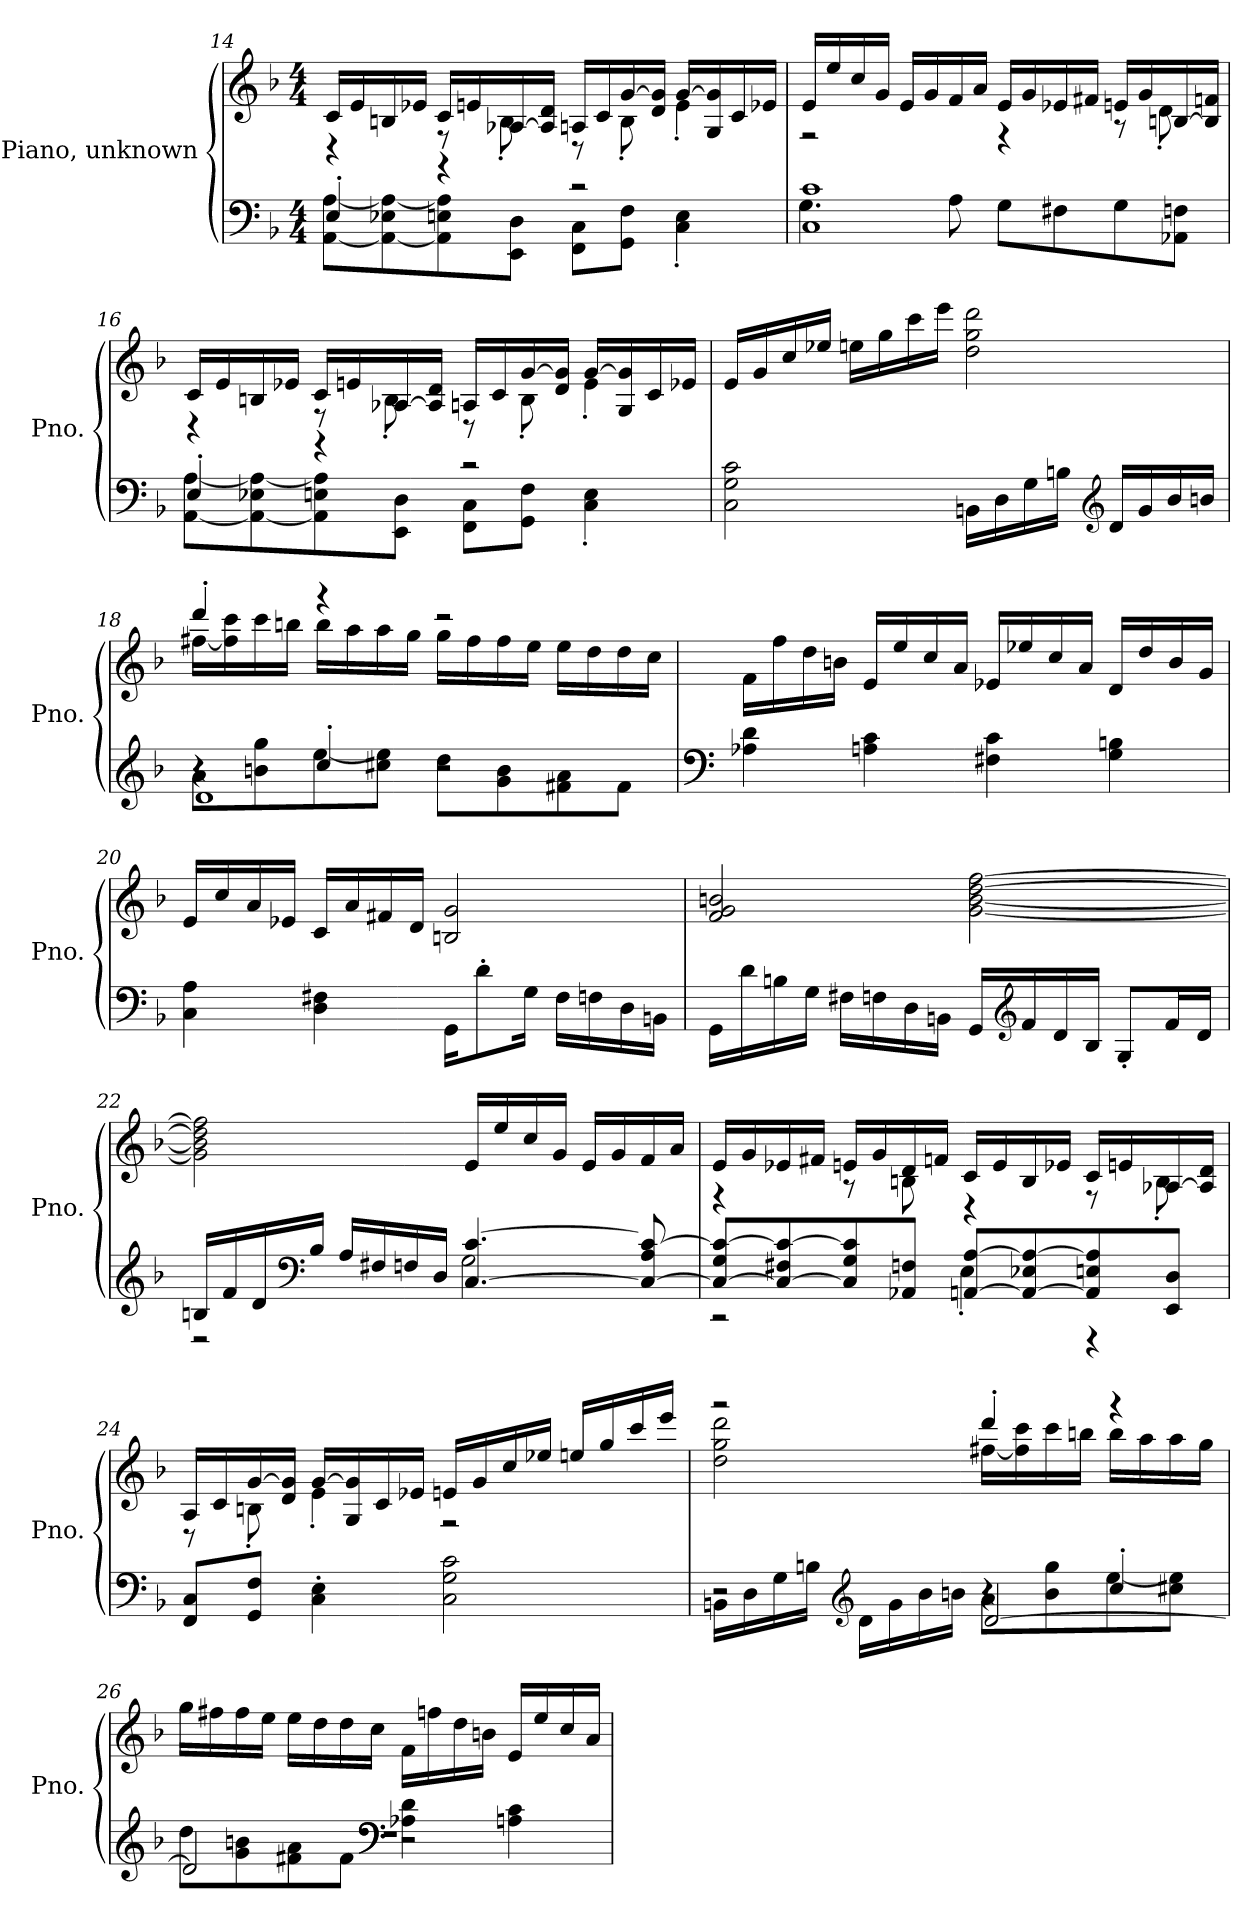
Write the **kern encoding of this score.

**kern	**kern
*part1	*part1
*staff2	*staff1
*I"Piano, unknown	*
*I'Pno.	*
!!LO:PB:g=z
*clefF4	*clefG2
*k[b-]	*k[b-]
*M4/4	*M4/4
=14	=14
*^	*^
4E'/	[8AA\ [8A\L	16c/LL	4r
.	.	16e/	.
.	8AA\_ 8E-X\ 8A\_	16Bn/	.
.	.	16e-X/JJ	.
4r	8AA\] 8En\ 8A\]	16c/LL	8r
.	.	16en/	.
.	8EE\ 8D\J	[16A-X/	8B'\
.	.	16A-/] 16d/JJ	.
2r	8FF\ 8C\L	16An/LL	8r
.	.	16c/	.
.	8GG\ 8F\J	[16g/	8B'\
.	.	16d/ 16g/]JJ	.
.	4C\' 4E\'	[16g/LL	4e'\
.	.	16G/ 16g/]	.
.	.	16c/	.
.	.	16e-X/JJ	.
=15	=15	=15	=15
1C 1c	4.G\	16e/LL	2r
.	.	16ee/	.
.	.	16cc/	.
.	.	16g/JJ	.
.	.	16e/LL	.
.	.	16g/	.
.	8A\	16f/	.
.	.	16a/JJ	.
.	8G\L	16e/LL	4r
.	.	16g/	.
.	8F#X\	16e-X/	.
.	.	16f#X/JJ	.
.	8G\	16en/LL	8r
.	.	16g/	.
.	8AA-X\ 8Fn\J	[16Bn/	8d'\
.	.	16B/] 16fn/JJ	.
!!LO:LB:g=z	!!
=16	=16	=16	=16
4E'/	[8AA\ [8A\L	16c/LL	4r
.	.	16e/	.
.	8AA\_ 8E-X\ 8A\_	16Bn/	.
.	.	16e-X/JJ	.
4r	8AA\] 8En\ 8A\]	16c/LL	8r
.	.	16en/	.
.	8EE\ 8D\J	[16A-X/	8B'\
.	.	16A-/] 16d/JJ	.
2r	8FF\ 8C\L	16An/LL	8r
.	.	16c/	.
.	8GG\ 8F\J	[16g/	8B'\
.	.	16d/ 16g/]JJ	.
.	4C\' 4E\'	[16g/LL	4e'\
.	.	16G/ 16g/]	.
.	.	16c/	.
.	.	16e-X/JJ	.
*v	*v	*	*
*	*v	*v
=17	=17
2C\ 2G\ 2c\	16e/LL
.	16g/
.	16cc/
.	16ee-X/JJ
.	16een\LL
.	16gg\
.	16ccc\
.	16eee\JJ
16BBn\LL	2dd\ 2gg\ 2ddd\
16D\	.
16G\	.
16Bn\JJ	.
*clefG2	*
16d/LL	.
16g/	.
16b-/	.
16bn/JJ	.
!!LO:LB:g=z
=18	=18
*^	*^
*	*^	*	*
4r	8a\L	1d	4ddd'/	[16ff#X\LL
.	.	.	.	16ff#\] 16ccc\
.	8bn\ 8gg\	.	.	16ccc\
.	.	.	.	16bbn\JJ
4cc'/	[8ee\	.	4r	16bb\LL
.	.	.	.	16aa\
.	8cc#X\ 8ee\]J	.	.	16aa\
.	.	.	.	16gg\JJ
2r	8dd\L	.	2r	16gg\LL
.	.	.	.	16ff#\
.	8g\ 8b\	.	.	16ff#\
.	.	.	.	16ee\JJ
.	8f#X\ 8a\	.	.	16ee\LL
.	.	.	.	16dd\
.	8f#\J	.	.	16dd\
.	.	.	.	16cc\JJ
*v	*v	*v	*	*
*	*v	*v
=19	=19
*clefF4	*
4A-X\ 4d\	16f\LL
.	16ff\
.	16dd\
.	16bn\JJ
4An\ 4c\	16e/LL
.	16ee/
.	16cc/
.	16a/JJ
4F#X\ 4c\	16e-X/LL
.	16ee-X/
.	16cc/
.	16a/JJ
4G\ 4Bn\	16d/LL
.	16dd/
.	16b/
.	16g/JJ
!!LO:LB:g=z
=20	=20
4C\ 4A\	16e/LL
.	16cc/
.	16a/
.	16e-X/JJ
4D\ 4F#X\	16c/LL
.	16a/
.	16f#X/
.	16d/JJ
16GG\KL	2Bn/ 2g/
8d'\	.
16G\Jk	.
16F#\LL	.
16Fn\	.
16D\	.
16BBn\JJ	.
=21	=21
16GG\LL	2f/ 2g/ 2bn/
16d\	.
16Bn\	.
16G\JJ	.
16F#X\LL	.
16Fn\	.
16D\	.
16BBn\JJ	.
16GG/LL	[2g\ [2b\ [2dd\ [2ff\
*clefG2	*
16f/	.
16d/	.
16B/JJ	.
8G'/L	.
16f/L	.
16d/JJ	.
!!LO:LB:g=z
=22	=22
*^	*
16Bn/LL	2r	2g\] 2b\] 2dd\] 2ff\]
16f/	.	.
16d/	.	.
*clefF4	*	*
16B/JJ	.	.
16A/LL	.	.
16F#X/	.	.
16Fn/	.	.
16D/JJ	.	.
[4.C/ [4.c/	2G\	16e/LL
.	.	16ee/
.	.	16cc/
.	.	16g/JJ
.	.	16e/LL
.	.	16g/
8C/_ 8A/ 8c/_	.	16f/
.	.	16a/JJ
=23	=23	=23
*	*	*^
8C/_ 8G/ 8c/_L	2r	16e/LL	4r
.	.	16g/	.
8C/_ 8F#X/ 8c/_	.	16e-X/	.
.	.	16f#X/JJ	.
8C/] 8G/ 8c/]	.	16en/LL	8r
.	.	16g/	.
8AA-X/ 8Fn/J	.	16d/	8Bn\
.	.	16fn/JJ	.
[8AAn/ [8A/L	4E'\	16c/LL	4r
.	.	16e/	.
8AA/_ 8E-X/ 8A/_	.	16B/	.
.	.	16e-X/JJ	.
8AA/] 8En/ 8A/]	4r	16c/LL	8r
.	.	16en/	.
8EE/ 8D/J	.	[16A-X/	8B'\
.	.	16A-/] 16d/JJ	.
*v	*v	*	*
!!LO:LB:g=z	!!
=24	=24	=24
8FF/ 8C/L	16A/LL	8r
.	16c/	.
8GG/ 8F/J	[16g/	8Bn'\
.	16d/ 16g/]JJ	.
4C\' 4E\'	[16g/LL	4e'\
.	16G/ 16g/]	.
.	16c/	.
.	16e-X/JJ	.
2C\ 2G\ 2c\	16en/LL	2r
.	16g/	.
.	16cc/	.
.	16ee-X/JJ	.
.	16een/LL	.
.	16gg/	.
.	16ccc/	.
.	16eee/JJ	.
=25	=25	=25
*^	*	*
*	*^	*	*
2r	16BBn\LL	2r	2r	2dd\ 2gg\ 2ddd\
.	16D\	.	.	.
.	16G\	.	.	.
.	16Bn\JJ	.	.	.
*clefG2	*	*	*	*
.	16d\LL	.	.	.
.	16g\	.	.	.
.	16b-\	.	.	.
.	16bn\JJ	.	.	.
4r	8a\L	[2d/	4ddd'/	[16ff#X\LL
.	.	.	.	16ff#\] 16ccc\
.	8b\ 8gg\	.	.	16ccc\
.	.	.	.	16bbn\JJ
4cc'/	[8ee\	.	4r	16bb\LL
.	.	.	.	16aa\
.	8cc#X\ 8ee\]J	.	.	16aa\
.	.	.	.	16gg\JJ
*	*	*	*v	*v
!!LO:PB:g=z
=26	=26	=26	=26
1r	8dd\L	2d/]	16gg\LL
.	.	.	16ff#X\
.	8g\ 8bn\	.	16ff#\
.	.	.	16ee\JJ
.	8f#X\ 8a\	.	16ee\LL
.	.	.	16dd\
.	8f#\J	.	16dd\
.	.	.	16cc\JJ
*clefF4	*	*	*
.	4A-X\ 4d\	2r	16f\LL
.	.	.	16ffn\
.	.	.	16dd\
.	.	.	16bn\JJ
.	4An\ 4c\	.	16e/LL
.	.	.	16ee/
.	.	.	16cc/
.	.	.	16a/JJ
*v	*v	*v	*
=	=
*-	*-
